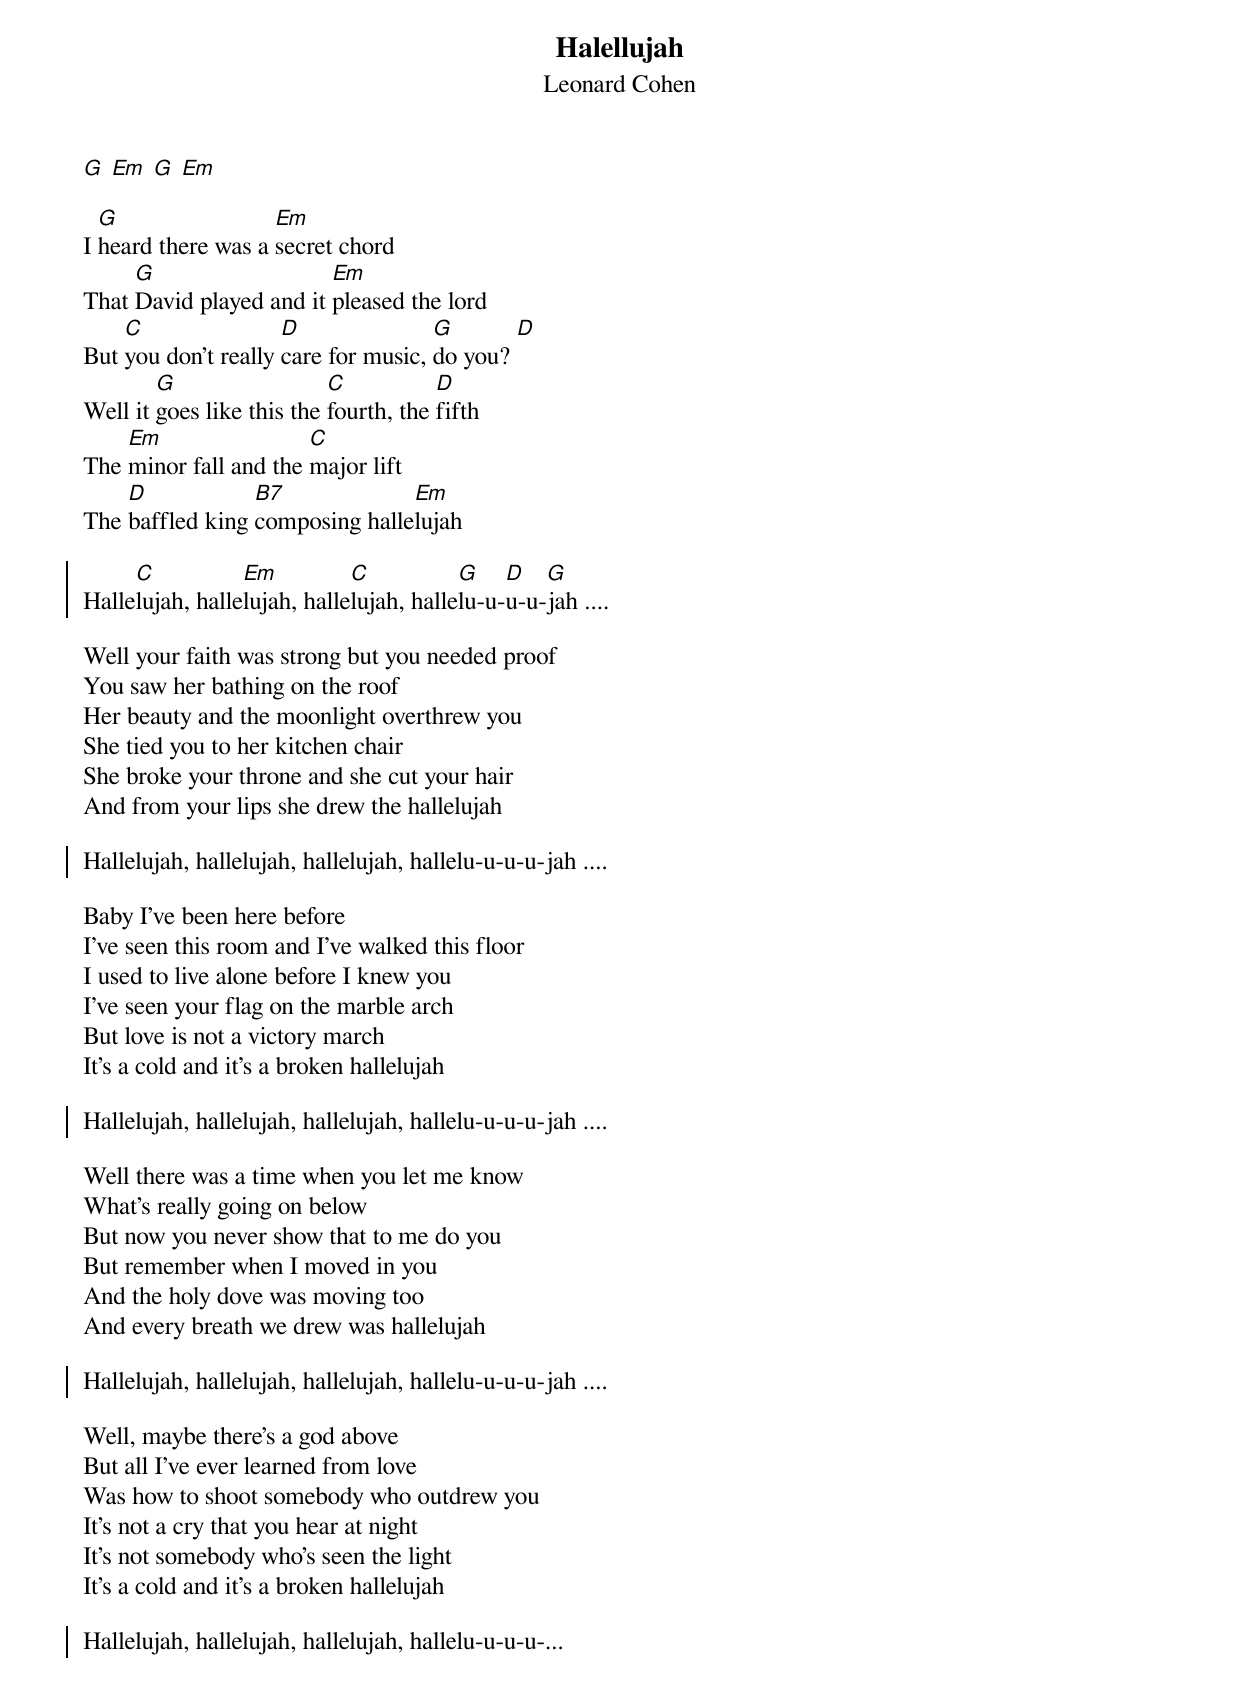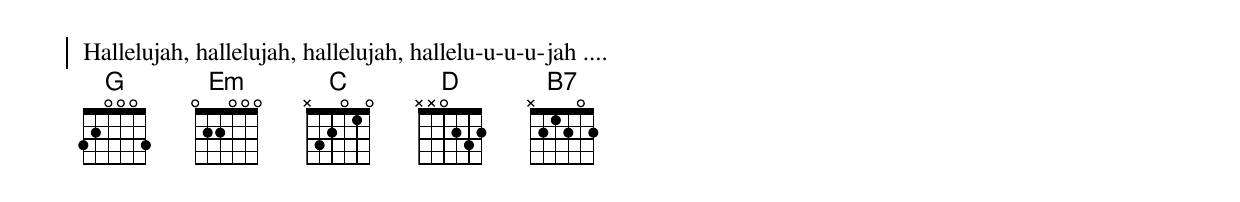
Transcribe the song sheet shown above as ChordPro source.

{t: Halellujah}
{st: Leonard Cohen}

[G] [Em] [G] [Em]

I [G]heard there was a [Em]secret chord
That [G]David played and it [Em]pleased the lord
But [C]you don't really [D]care for music, [G]do you? [D]
Well it [G]goes like this the [C]fourth, the [D]fifth
The [Em]minor fall and the [C]major lift
The [D]baffled king [B7]composing halle[Em]lujah

{soc}
Halle[C]lujah, halle[Em]lujah, halle[C]lujah, halle[G]lu-u-[D]u-u-[G]jah ....
{eoc}

Well your faith was strong but you needed proof
You saw her bathing on the roof
Her beauty and the moonlight overthrew you
She tied you to her kitchen chair
She broke your throne and she cut your hair
And from your lips she drew the hallelujah

{soc}
Hallelujah, hallelujah, hallelujah, hallelu-u-u-u-jah ....
{eoc}

Baby I've been here before
I've seen this room and I've walked this floor
I used to live alone before I knew you
I've seen your flag on the marble arch
But love is not a victory march
It's a cold and it's a broken hallelujah

{soc}
Hallelujah, hallelujah, hallelujah, hallelu-u-u-u-jah ....
{eoc}

Well there was a time when you let me know
What's really going on below
But now you never show that to me do you
But remember when I moved in you
And the holy dove was moving too
And every breath we drew was hallelujah

{soc}
Hallelujah, hallelujah, hallelujah, hallelu-u-u-u-jah ....
{eoc}

Well, maybe there's a god above
But all I've ever learned from love
Was how to shoot somebody who outdrew you
It's not a cry that you hear at night
It's not somebody who's seen the light
It's a cold and it's a broken hallelujah

{soc}
Hallelujah, hallelujah, hallelujah, hallelu-u-u-u-...
Hallelujah, hallelujah, hallelujah, hallelu-u-u-u-jah ....
{eoc}
